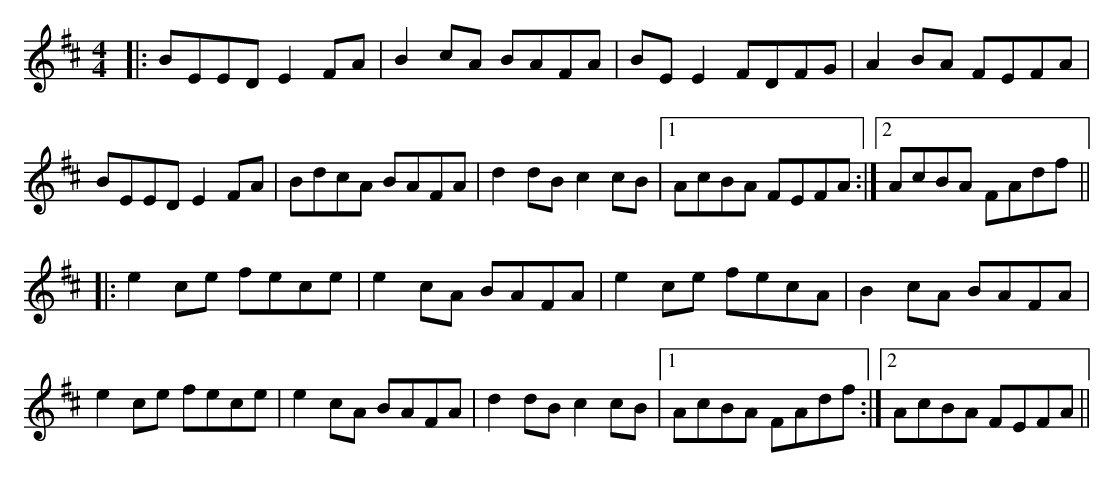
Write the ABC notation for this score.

X:1
M:4/4
K:Edor
|:BEED E2FA|B2cA BAFA|BE E2 FDFG|A2BA FEFA|
BEED E2FA|BdcA BAFA|d2dB c2cB|1 AcBA FEFA:|2 AcBA FAdf||
|:e2ce fece|e2cA BAFA|e2ce fecA|B2cA BAFA|
e2ce fece|e2cA BAFA|d2dB c2cB|1 AcBA FAdf:|2 AcBA FEFA||
